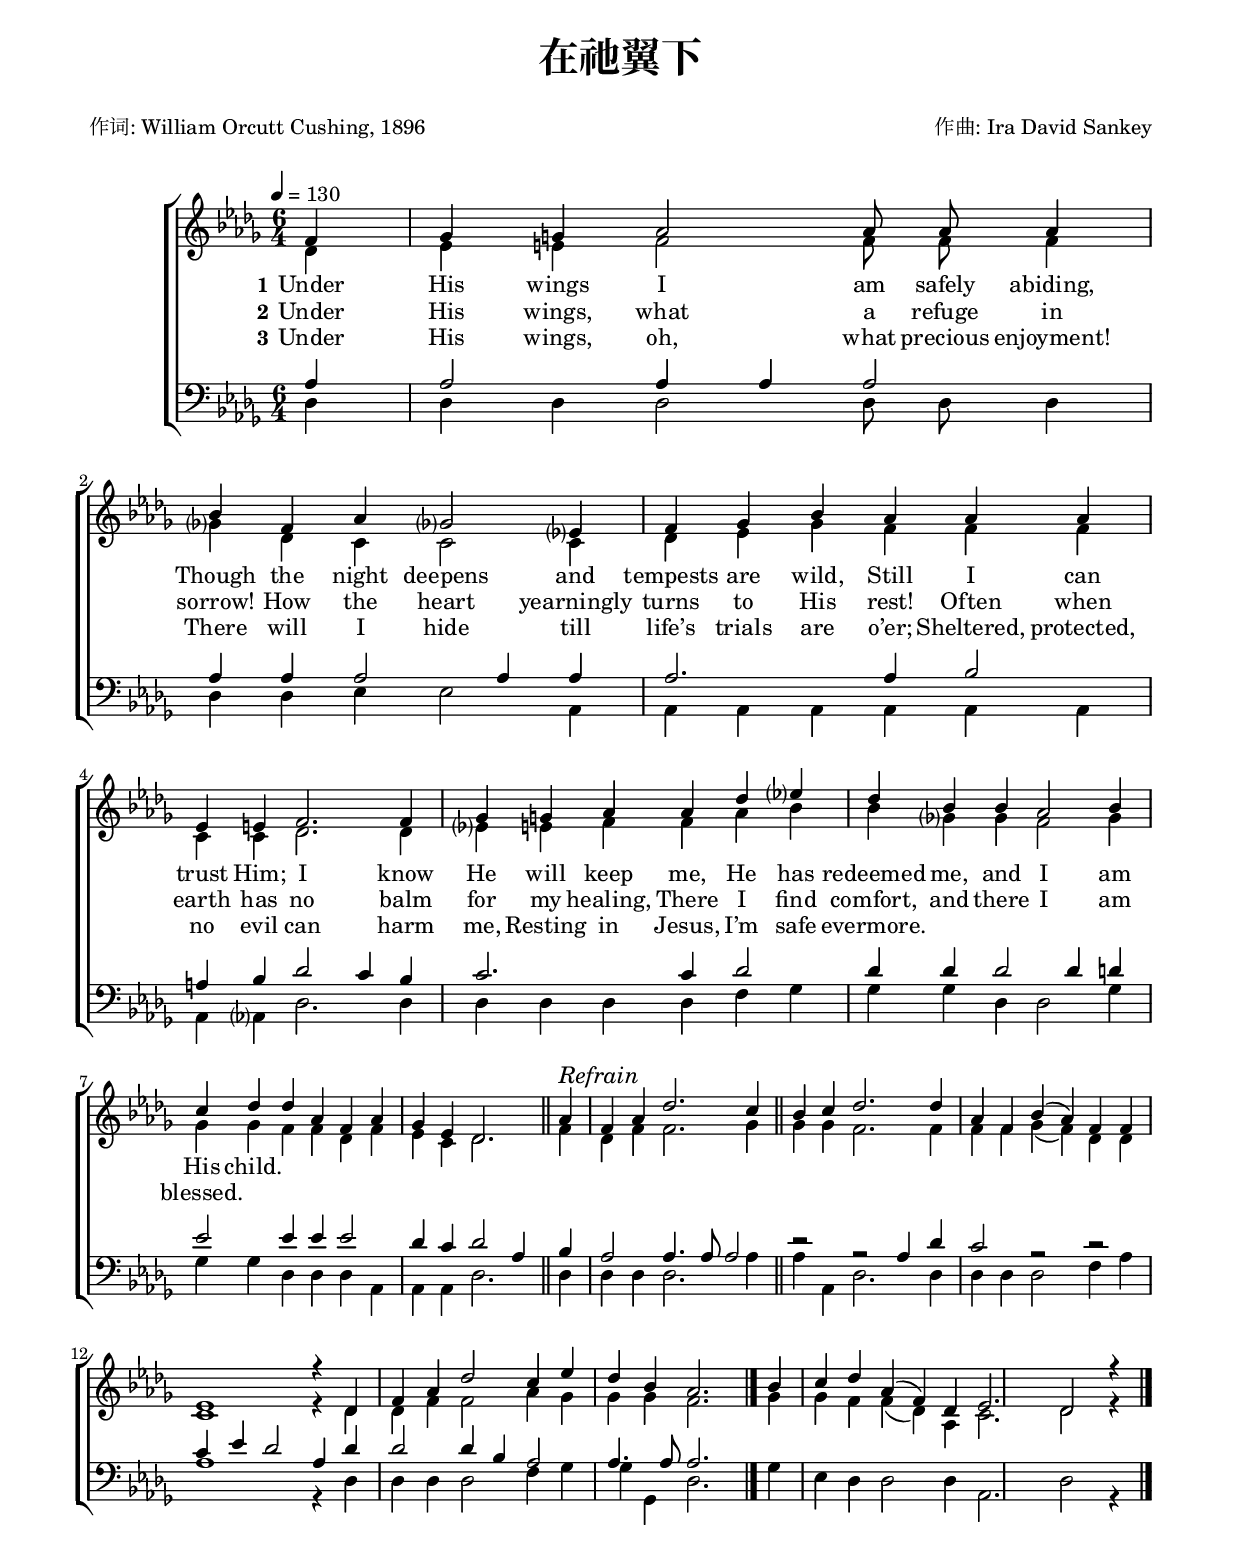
% Generated by NWCTXT2Ly C# version 1.0.1.1 by Phil Holmes
% Based on nwc2ly by Mike Wiering

\version "2.17.9"
\pointAndClickOff
#(set-global-staff-size 18)

\header {
  subtitle = \markup {\fontsize #5 "在祂翼下"}
  poet = \markup { \center-column { "作词: William Orcutt Cushing, 1896" \vspace #1 } }
  composer = \markup { \vspace #2 "作曲: Ira David Sankey" } 
}

\paper{
  top-margin = 15
  bottom-margin = 15
  left-margin = 15
  line-width = 180
}

\new Score \with {
  \override PaperColumn #'keep-inside-line = ##t
  \override NonMusicalPaperColumn #'keep-inside-line = ##t
}
{
  <<
    \new ChoirStaff <<
      \set ChoirStaff.systemStartDelimiterHierarchy = #'(SystemStartBar (SystemStartBracket 0 1 ) )
      \override ChoirStaff.SystemStartBracket #'collapse-height = #1
      \override Score.SystemStartBar #'collapse-height = #1
      \new Staff = "S"
      <<
        \new Voice = "S"  { \voiceOne << %StartMarker
% Generated by nwc2ly C# version 1.0.1.1 by Phil Holmes
% Based on nwc2ly by Mike Wiering
% Filename = S.ly

{
\autoBeamOff
\override MultiMeasureRest #'expand-limit = #1
 \accidentalStyle "modern-voice-cautionary"
 \clef "treble"
 \key des\major
 \tempo 4=130
\numericTimeSignature
 \time 6/4
 f'4 ges'4 g'4 aes'2 aes'8 aes'8  |  % 1
 aes'4 bes'4 f'4 aes'4 ges'2  |  % 2
 ees'4 f'4 ges'4 bes'4 aes'4 aes'4  |  % 3
 aes'4 ees'4 e'4 f'2.  |  % 4
 f'4 ges'4 g'4 aes'4 aes'4 des''4  |  % 5
 ees''4 des''4 bes'4 bes'4 aes'2  |  % 6
 bes'4 c''4 des''4 des''4 aes'4 f'4  |  % 7
 aes'4 ges'4 ees'4 des'2.  \bar "||"  % 8
 aes'4^\markup {\large \italic "Refrain"}  f'4 aes'4 des''2.  |  % 9
 c''4 bes'4 c''4 des''2.  |  % 10
 des''4 aes'4 f'4 bes'4 (  aes'4 )  f'4  |  % 11
 f'4 ees'1 r4   |  % 12
 des'4 f'4 aes'4 des''2 c''4  |  % 13
 ees''4 des''4 bes'4 aes'2.  |  % 14
 bes'4 c''4 des''4 aes'4 (  f'4 )  des'4  |  % 15
 ees'2. des'2 r4  \bar "|."
}
 >> }
        \new Lyrics \lyricsto "S" {  << {
\set stanza = #"1" 
Under His wings I am safely abiding,
Though the night deepens and tempests are wild,
Still I can trust Him; I know He will keep me,
He has redeemed me, and I am His child.

  }
 >> }
        \new Lyrics \lyricsto "S" {  << {
\set stanza = #"2" 
Under His wings, what a refuge in sorrow!
How the heart yearningly turns to His rest!
Often when earth has no balm for my healing,
There I find comfort, and there I am blessed.
  }
 >> }
        \new Lyrics \lyricsto "S" {  << {
\set stanza = #"3" 
Under His wings, oh, what precious enjoyment!
There will I hide till life’s trials are o’er;
Sheltered, protected, no evil can harm me,
Resting in Jesus, I’m safe evermore.
  }
 >> }
        \new Voice = "A"  { \voiceTwo << %StartMarker
% Generated by nwc2ly C# version 1.0.1.1 by Phil Holmes
% Based on nwc2ly by Mike Wiering
% Filename = A.ly

{
\autoBeamOff
\override MultiMeasureRest #'expand-limit = #1
 \accidentalStyle "modern-voice-cautionary"
 \clef "treble"
 \key des\major
 \tempo 4=130
\numericTimeSignature
 \time 6/4
 des'4 ees'4 e'4 f'2 f'8 f'8  |  % 1
 f'4 ges'4 des'4 c'4 c'2  |  % 2
 c'4 des'4 ees'4 ges'4 f'4 f'4  |  % 3
 f'4 c'4 c'4 des'2.  |  % 4
 des'4 ees'4 e'4 f'4 f'4 aes'4  |  % 5
 bes'4 bes'4 ges'4 ges'4 f'2  |  % 6
 ges'4 ges'4 ges'4 f'4 f'4 des'4  |  % 7
 f'4 ees'4 c'4 des'2.  \bar "||"  % 8
 f'4 des'4 f'4 f'2.  |  % 9
 ges'4 ges'4 ges'4 f'2.  |  % 10
 f'4 f'4 f'4 ges'4 (  f'4 )  des'4  |  % 11
 des'4 c'1 r4   |  % 12
 des'4 des'4 f'4 f'2 aes'4  |  % 13
 ges'4 ges'4 ges'4 f'2.  |  % 14
 ges'4 ges'4 f'4 f'4 (  des'4 )  aes4  |  % 15
 c'2. des'2 r4  \bar "|."
}
 >> }
      >> % Staff end
      \new Staff = "T"
      <<
        \new Voice = "T"  { \voiceThree << %StartMarker
% Generated by nwc2ly C# version 1.0.1.1 by Phil Holmes
% Based on nwc2ly by Mike Wiering
% Filename = T.ly

{
\dynamicUp
\override MultiMeasureRest #'expand-limit = #1
 \accidentalStyle "modern-voice-cautionary"
 \clef "bass"
 \key des\major
\numericTimeSignature
 \time 4/4
 \partial 4  aes4  |  % 1
 aes2 aes4 aes4  |  % 2
 aes2 aes4 aes4  |  % 3
 aes2 aes4 aes4  |  % 4
 aes2. aes4  |  % 5
 bes2 a4 bes4  |  % 6
 des'2 c'4 bes4  |  % 7
 c'2. c'4  |  % 8
 des'2 des'4 des'4  |  % 9
 des'2 des'4 d'4  |  % 10
 ees'2 ees'4 ees'4  |  % 11
 ees'2 des'4 c'4  |  % 12
 des'2 aes4 bes4  |  % 13
 aes2 aes4. aes8  |  % 14
 aes2  \bar "||"  % 15
 r2   |  % 16
 r2  aes4 des'4  |  % 17
 c'2 r2   |  % 18
 r2  c'4 ees'4  |  % 19
 des'2 aes4 des'4  |  % 20
 des'2 des'4 bes4  |  % 21
 aes2 aes4. aes8  |  % 22
 aes2. \bar "|."
}
 >> }
        \new Voice = "B"  { \voiceFour << %StartMarker
% Generated by nwc2ly C# version 1.0.1.1 by Phil Holmes
% Based on nwc2ly by Mike Wiering
% Filename = B.ly

{
\autoBeamOff
\override MultiMeasureRest #'expand-limit = #1
 \accidentalStyle "modern-voice-cautionary"
 \clef "bass"
 \key des\major
\numericTimeSignature
 \time 6/4
 des4 des4 des4 des2 des8 des8  |  % 1
 des4 des4 des4 ees4 ees2  |  % 2
 aes,4 aes,4 aes,4 aes,4 aes,4 aes,4  |  % 3
 aes,4 aes,4 aes,4 des2.  |  % 4
 des4 des4 des4 des4 des4 f4  |  % 5
 ges4 ges4 ges4 des4 des2  |  % 6
 ges4 ges4 ges4 des4 des4 des4  |  % 7
 aes,4 aes,4 aes,4 des2.  \bar "||"  % 8
 des4 des4 des4 des2.  |  % 9
 aes4 aes4 aes,4 des2.  |  % 10
 des4 des4 des4 des2 f4  |  % 11
 aes4 aes1 r4   |  % 12
 des4 des4 des4 des2 f4  |  % 13
 ges4 ges4 ges,4 des2.  |  % 14
 ges4 ees4 des4 des2 des4  |  % 15
 aes,2. des2 r4  \bar "|."
}
 >> }
      >> % Staff end
    >>  % Pianostaff end
  >> % Music end
}
